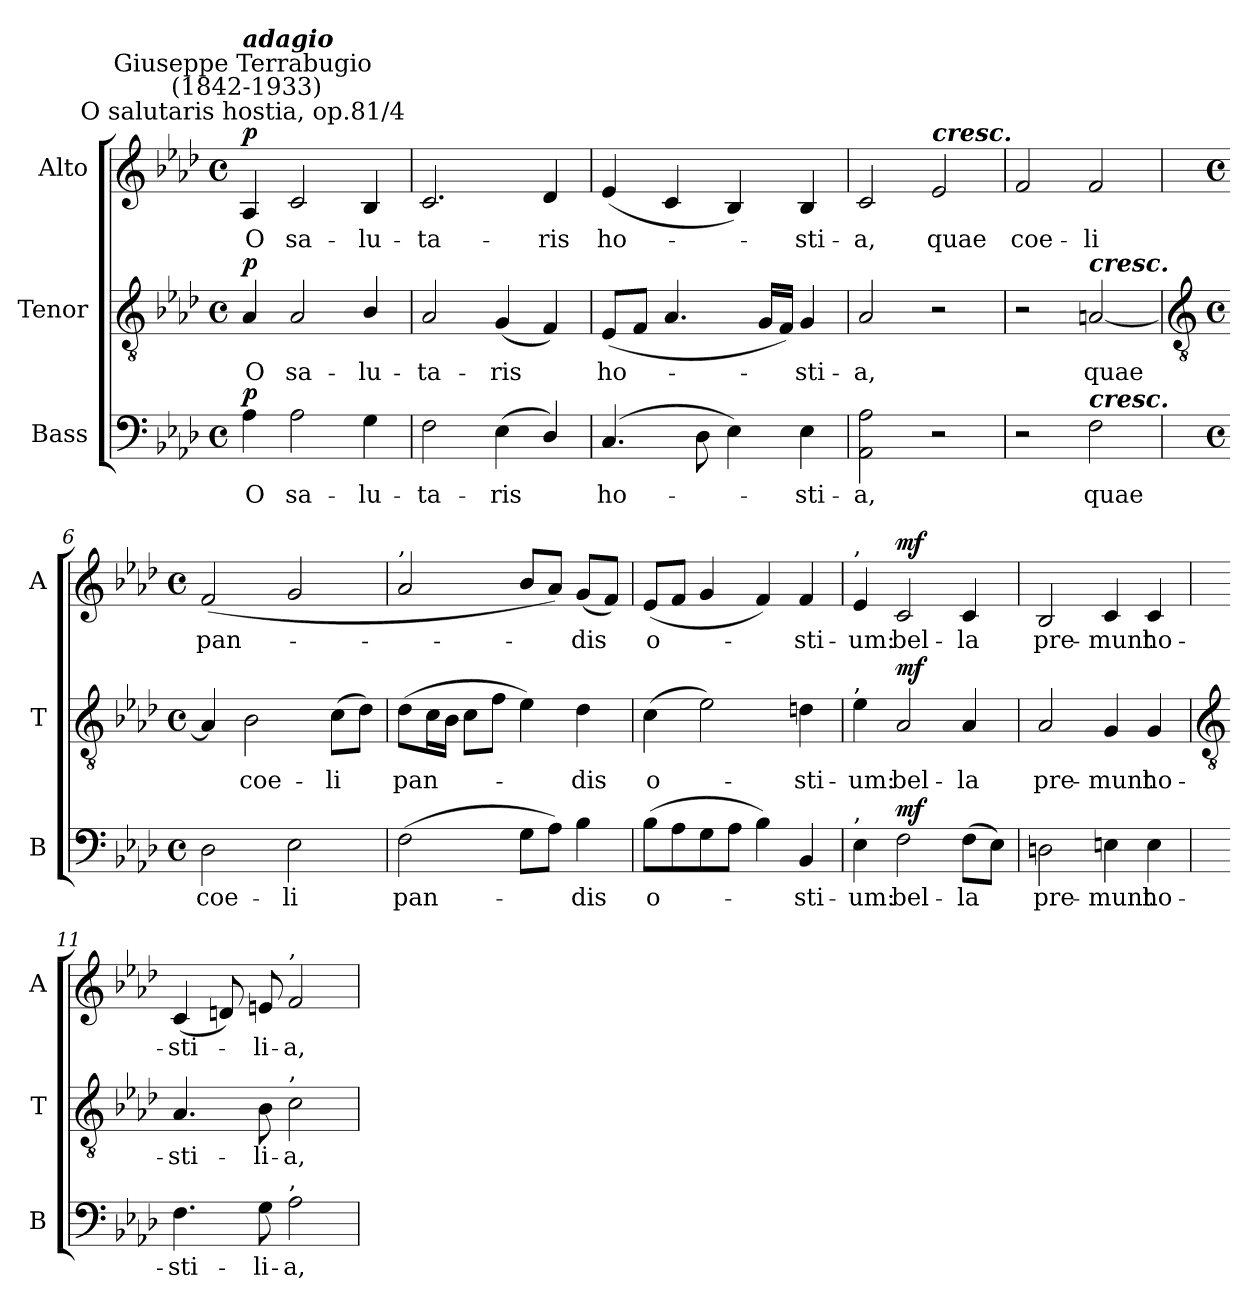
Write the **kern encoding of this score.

**kern	**text	**dynam	**kern	**text	**dynam	**kern	**text	**dynam
*part3	*part3	*part3	*part2	*part2	*part2	*part1	*part1	*part1
*staff3	*staff3	*staff3	*staff2	*staff2	*staff2	*staff1	*staff1	*staff1
*I"Bass	*	*	*I"Tenor	*	*	*I"Alto	*	*
*I'B	*	*	*I'T	*	*	*I'A	*	*
*clefF4	*	*	*clefGv2	*	*	*clefG2	*	*
*k[b-e-a-d-]	*	*	*k[b-e-a-d-]	*	*	*k[b-e-a-d-]	*	*
*A-:	*	*	*A-:	*	*	*A-:	*	*
*M4/4	*	*	*M4/4	*	*	*M4/4	*	*
*met(c)	*	*	*met(c)	*	*	*met(c)	*	*
=1	=1	=1	=1	=1	=1	=1	=1	=1
!	!	!	!	!	!	!LO:TX:a:cj:t=O salutaris hostia, op.81/4	!	!
!	!	!	!	!	!	!LO:TX:a:cj:t=Giuseppe Terrabugio\n (1842-1933)	!	!
!	!	!	!	!	!	!LO:TX:a:Bi:t=adagio	!	!
!	!LO:LY:b	!LO:DY:b	!	!LO:LY:b	!LO:DY:b	!	!LO:LY:b	!LO:DY:b
4A-	O	p	4A-	O	p	4A-	O	p
!	!LO:LY:b	!	!	!LO:LY:b	!	!	!LO:LY:b	!
2A-	sa-	.	2A-	sa-	.	2c	sa-	.
!	!LO:LY:b	!	!	!LO:LY:b	!	!	!LO:LY:b	!
4G	-lu-	.	4B-/	-lu-	.	4B-	-lu-	.
=2	=2	=2	=2	=2	=2	=2	=2	=2
!	!LO:LY:b	!	!	!LO:LY:b	!	!	!LO:LY:b	!
2F	-ta-	.	2A-	-ta-	.	2.c	-ta-	.
!	!LO:LY:b	!	!	!LO:LY:b	!	!	!	!
(<4E-	-ris	.	(<4G	-ris	.	.	.	.
!	!	!	!	!	!	!	!LO:LY:b	!
4D-/)	.	.	4F)	.	.	4d-	-ris	.
=3	=3	=3	=3	=3	=3	=3	=3	=3
!	!LO:LY:b	!	!	!LO:LY:b	!	!	!LO:LY:b	!
(>4.C	ho-	.	(<8E-L	ho-	.	(<4e-	ho-	.
.	.	.	8FJ	.	.	.	.	.
.	.	.	4.A-	.	.	4c	.	.
8D-	.	.	.	.	.	.	.	.
4E-)	.	.	.	.	.	4B-)	.	.
.	.	.	16GLL	.	.	.	.	.
.	.	.	16FJJ)	.	.	.	.	.
!	!LO:LY:b	!	!	!LO:LY:b	!	!	!LO:LY:b	!
4E-	sti-	.	4G	sti-	.	4B-	sti-	.
=4	=4	=4	=4	=4	=4	=4	=4	=4
!	!LO:LY:b	!	!	!LO:LY:b	!	!	!LO:LY:b	!
2AA- 2A-	-a,	.	2A-	-a,	.	2c	-a,	.
!	!	!	!	!	!	!LO:TX:a:Bi:t=cresc.	!	!
!	!	!	!	!	!	!	!LO:LY:b	!
2r	.	.	2r	.	.	2e-	quae	.
=5	=5	=5	=5	=5	=5	=5	=5	=5
!	!	!	!	!	!	!	!LO:LY:b	!
2r	.	.	2r	.	.	2f	coe-	.
!	!	!	!LO:TX:a:Bi:t=cresc.	!	!	!	!	!
!LO:TX:a:Bi:t=cresc.	!	!	!	!	!	!	!	!
!	!LO:LY:b	!	!	!LO:LY:b	!	!	!LO:LY:b	!
2F	quae	.	[2An	quae	.	2f	-li	.
!!LO:LB:g=z
=6	=6	=6	=6	=6	=6	=6	=6	=6
*	*	*	*clefGv2	*	*	*	*	*
*M4/4	*	*	*M4/4	*	*	*M4/4	*	*
*met(c)	*	*	*met(c)	*	*	*met(c)	*	*
!	!LO:LY:b	!	!	!	!	!	!LO:LY:b	!
2D-	coe-	.	4A]	.	.	(<2f	pan-	.
!	!	!	!	!LO:LY:b	!	!	!	!
.	.	.	2B-	coe-	.	.	.	.
!	!LO:LY:b	!	!	!	!	!	!	!
2E-	-li	.	.	.	.	2g	.	.
!	!	!	!	!LO:LY:b	!	!	!	!
.	.	.	(>8cL	-li	.	.	.	.
.	.	.	8d-J)	.	.	.	.	.
=7	=7	=7	=7	=7	=7	=7	=7	=7
!	!	!	!	!	!	!LO:TX:a:t=,	!	!
!	!LO:LY:b	!	!	!LO:LY:b	!	!	!	!
(>2F	pan-	.	(>8d-L	pan-	.	2a-	.	.
.	.	.	16cL	.	.	.	.	.
.	.	.	16B-JJ	.	.	.	.	.
.	.	.	8cL	.	.	.	.	.
.	.	.	8fJ	.	.	.	.	.
8GL	.	.	4e-)	.	.	8b-L	.	.
8A-J)	.	.	.	.	.	8a-J)	.	.
!	!LO:LY:b	!	!	!LO:LY:b	!	!	!LO:LY:b	!
4B-	dis	.	4d-	dis	.	(<8gL	dis	.
.	.	.	.	.	.	8fJ)	.	.
=8	=8	=8	=8	=8	=8	=8	=8	=8
!	!LO:LY:b	!	!	!LO:LY:b	!	!	!LO:LY:b	!
(>8B-L	o-	.	(>4c	o-	.	(<8e-L	o-	.
8A-	.	.	.	.	.	8fJ	.	.
8G	.	.	2e-)	.	.	4g	.	.
8A-J	.	.	.	.	.	.	.	.
4B-)	.	.	.	.	.	4f)	.	.
!	!LO:LY:b	!	!	!LO:LY:b	!	!	!LO:LY:b	!
4BB-	sti-	.	4dn	sti-	.	4f	sti-	.
=9	=9	=9	=9	=9	=9	=9	=9	=9
!	!	!	!	!	!	!LO:TX:a:t=,	!	!
!	!	!	!LO:TX:a:t=,	!	!	!	!	!
!LO:TX:a:t=,	!	!	!	!	!	!	!	!
!	!LO:LY:b	!	!	!LO:LY:b	!	!	!LO:LY:b	!
4E-	-um:	.	4e-	-um:	.	4e-	-um:	.
!	!LO:LY:b	!LO:DY:b	!	!LO:LY:b	!LO:DY:b	!	!LO:LY:b	!LO:DY:b
2F	bel-	mf	2A-	bel-	mf	2c	bel-	mf
!	!LO:LY:b	!	!	!LO:LY:b	!	!	!LO:LY:b	!
(>8FL	-la	.	4A-	-la	.	4c	-la	.
8E-J)	.	.	.	.	.	.	.	.
=10	=10	=10	=10	=10	=10	=10	=10	=10
!	!LO:LY:b	!	!	!LO:LY:b	!	!	!LO:LY:b	!
2Dn	pre-	.	2A-	pre-	.	2B-	pre-	.
!	!LO:LY:b	!	!	!LO:LY:b	!	!	!LO:LY:b	!
4En	-munt	.	4G	-munt	.	4c	-munt	.
!	!LO:LY:b	!	!	!LO:LY:b	!	!	!LO:LY:b	!
4E	ho-	.	4G	ho-	.	4c	ho-	.
!!LO:LB:g=z
=11	=11	=11	=11	=11	=11	=11	=11	=11
*	*	*	*clefGv2	*	*	*	*	*
!	!LO:LY:b	!	!	!LO:LY:b	!	!	!LO:LY:b	!
4.F	-sti-	.	4.A-	-sti-	.	(<4c	-sti-	.
.	.	.	.	.	.	8dn)	.	.
!	!LO:LY:b	!	!	!LO:LY:b	!	!	!LO:LY:b	!
8G	-li-	.	8B-	-li-	.	8en	li-	.
!	!	!	!	!	!	!LO:TX:a:t=,	!	!
!	!	!	!LO:TX:a:t=,	!	!	!	!	!
!LO:TX:a:t=,	!	!	!	!	!	!	!	!
!	!LO:LY:b	!	!	!LO:LY:b	!	!	!LO:LY:b	!
2A-	-a,	.	2c	-a,	.	2f	-a,	.
=	=	=	=	=	=	=	=	=
*-	*-	*-	*-	*-	*-	*-	*-	*-
